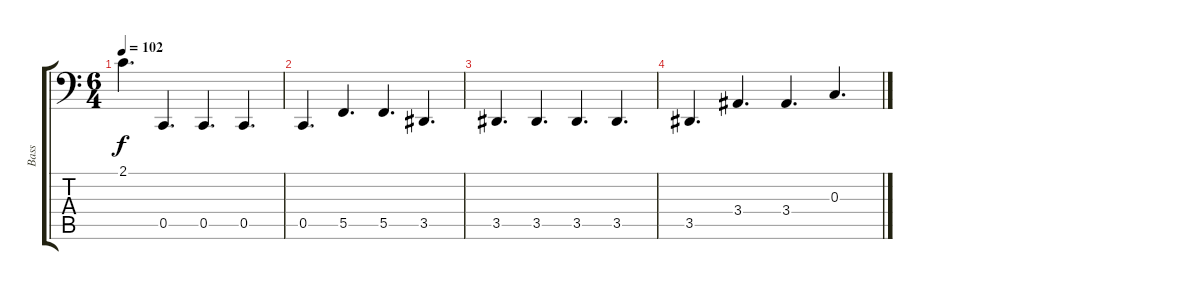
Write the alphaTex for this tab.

\track ("Bass" "Bass") {instrument electricbasspick}
\staff {score tabs}
\tuning (Bb2 F2 C2 G1 C1 A0) {hide}
\ts (6 4)
\tempo 102
\clef f4
\ks c
2.1.4{d dy f} 0.5.4{d} 0.5.4{d} 0.5.4{d} |
0.5.4{d} 5.5.4{d} 5.5.4{d} 3.5.4{d} |
3.5.4{d} 3.5.4{d} 3.5.4{d} 3.5.4{d} |
3.5.4{d} 3.4.4{d} 3.4.4{d} 0.3.4{d}
